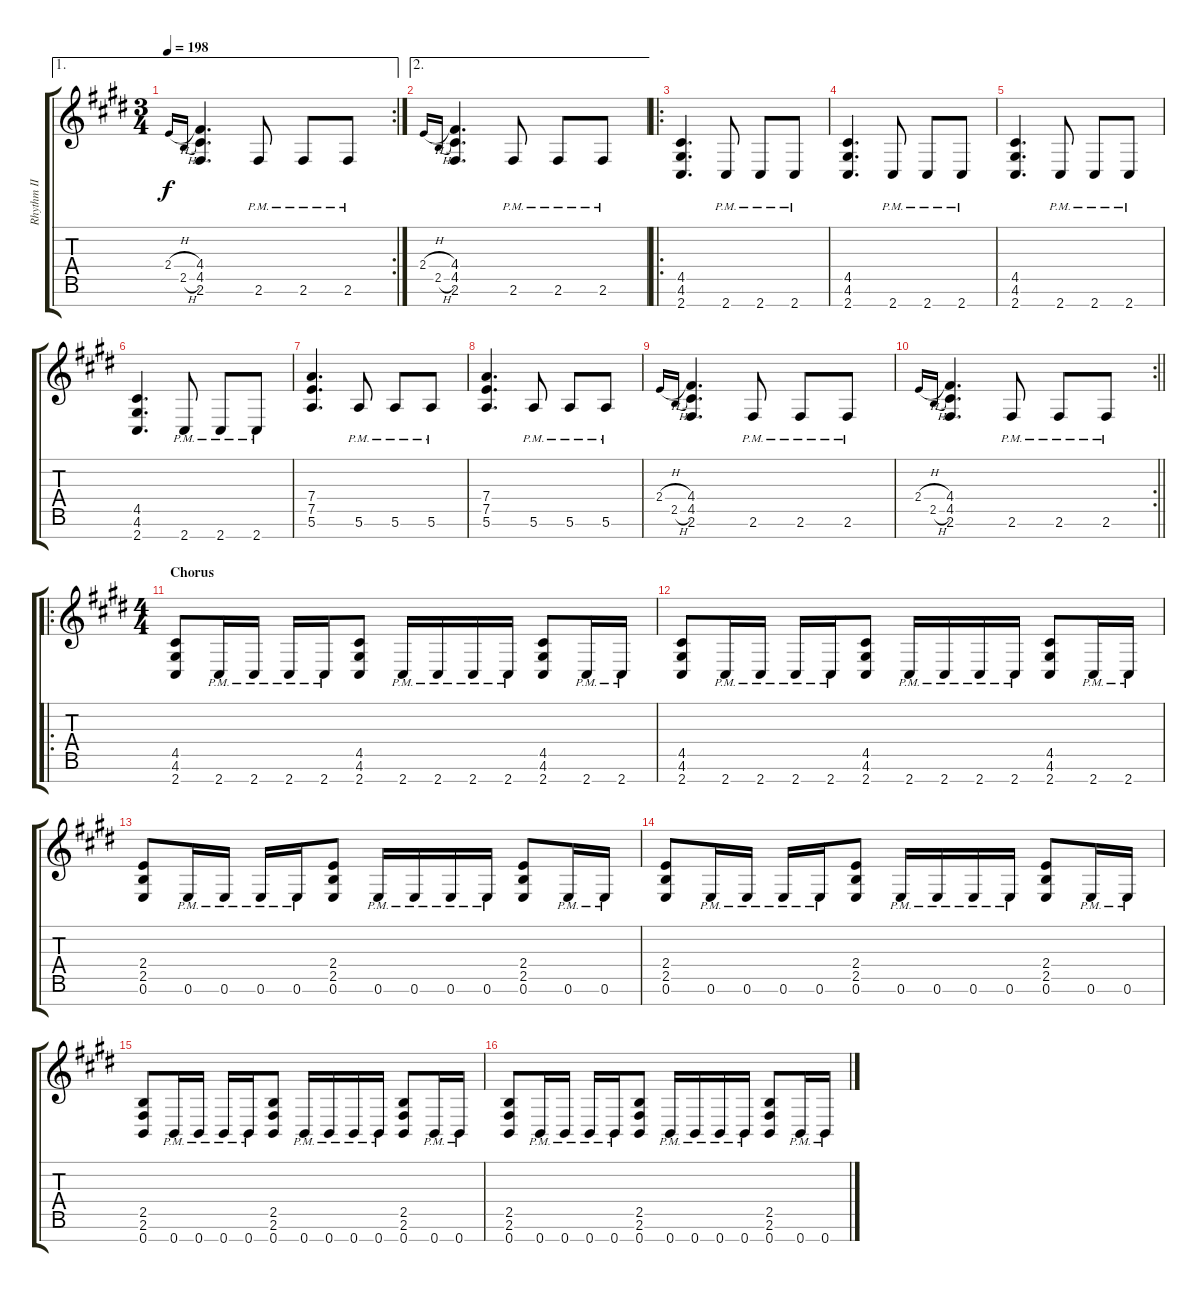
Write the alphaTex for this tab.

\track ("Rhythm II" "Rhythm II") {instrument distortionguitar}
\staff {score tabs}
\tuning (E4 B3 G3 D3 A2 E2 B1) {hide}
\ae 1
\rc 2
\ts (3 4)
\tempo 198
\clef g2
\ks e
2.4{h}.16{gr onbeat dy f} 2.5{h}.16{gr onbeat} (4.4 4.5 2.6).4{d} 2.6{pm}.8 2.6{pm}.8 2.6{pm}.8 |
\ae 2
2.4{h}.16{gr onbeat} 2.5{h}.16{gr onbeat} (4.4 4.5 2.6).4{d} 2.6{pm}.8 2.6{pm}.8 2.6{pm}.8 |
\ro
(4.5 4.6 2.7).4{d} 2.7{pm}.8 2.7{pm}.8 2.7{pm}.8 |
(4.5 4.6 2.7).4{d} 2.7{pm}.8 2.7{pm}.8 2.7{pm}.8 |
(4.5 4.6 2.7).4{d} 2.7{pm}.8 2.7{pm}.8 2.7{pm}.8 |
(4.5 4.6 2.7).4{d} 2.7{pm}.8 2.7{pm}.8 2.7{pm}.8 |
(7.4 7.5 5.6).4{d} 5.6{pm}.8 5.6{pm}.8 5.6{pm}.8 |
(7.4 7.5 5.6).4{d} 5.6{pm}.8 5.6{pm}.8 5.6{pm}.8 |
2.4{h}.16{gr onbeat} 2.5{h}.16{gr onbeat} (4.4 4.5 2.6).4{d} 2.6{pm}.8 2.6{pm}.8 2.6{pm}.8 |
\rc 2
\barLineRight lightlight
2.4{h}.16{gr onbeat} 2.5{h}.16{gr onbeat} (4.4 4.5 2.6).4{d} 2.6{pm}.8 2.6{pm}.8 2.6{pm}.8 |
\ro
\ts (4 4)
\section ("" "Chorus")
(4.5 4.6 2.7).8 2.7{pm}.16 2.7{pm}.16 2.7{pm}.16 2.7{pm}.16 (4.5 4.6 2.7).8 2.7{pm}.16 2.7{pm}.16 2.7{pm}.16 2.7{pm}.16 (4.5 4.6 2.7).8 2.7{pm}.16 2.7{pm}.16 |
(4.5 4.6 2.7).8 2.7{pm}.16 2.7{pm}.16 2.7{pm}.16 2.7{pm}.16 (4.5 4.6 2.7).8 2.7{pm}.16 2.7{pm}.16 2.7{pm}.16 2.7{pm}.16 (4.5 4.6 2.7).8 2.7{pm}.16 2.7{pm}.16 |
(2.4 2.5 0.6).8 0.6{pm}.16 0.6{pm}.16 0.6{pm}.16 0.6{pm}.16 (2.4 2.5 0.6).8 0.6{pm}.16 0.6{pm}.16 0.6{pm}.16 0.6{pm}.16 (2.4 2.5 0.6).8 0.6{pm}.16 0.6{pm}.16 |
(2.4 2.5 0.6).8 0.6{pm}.16 0.6{pm}.16 0.6{pm}.16 0.6{pm}.16 (2.4 2.5 0.6).8 0.6{pm}.16 0.6{pm}.16 0.6{pm}.16 0.6{pm}.16 (2.4 2.5 0.6).8 0.6{pm}.16 0.6{pm}.16 |
(2.5 2.6 0.7).8 0.7{pm}.16 0.7{pm}.16 0.7{pm}.16 0.7{pm}.16 (2.5 2.6 0.7).8 0.7{pm}.16 0.7{pm}.16 0.7{pm}.16 0.7{pm}.16 (2.5 2.6 0.7).8 0.7{pm}.16 0.7{pm}.16 |
(2.5 2.6 0.7).8 0.7{pm}.16 0.7{pm}.16 0.7{pm}.16 0.7{pm}.16 (2.5 2.6 0.7).8 0.7{pm}.16 0.7{pm}.16 0.7{pm}.16 0.7{pm}.16 (2.5 2.6 0.7).8 0.7{pm}.16 0.7{pm}.16
